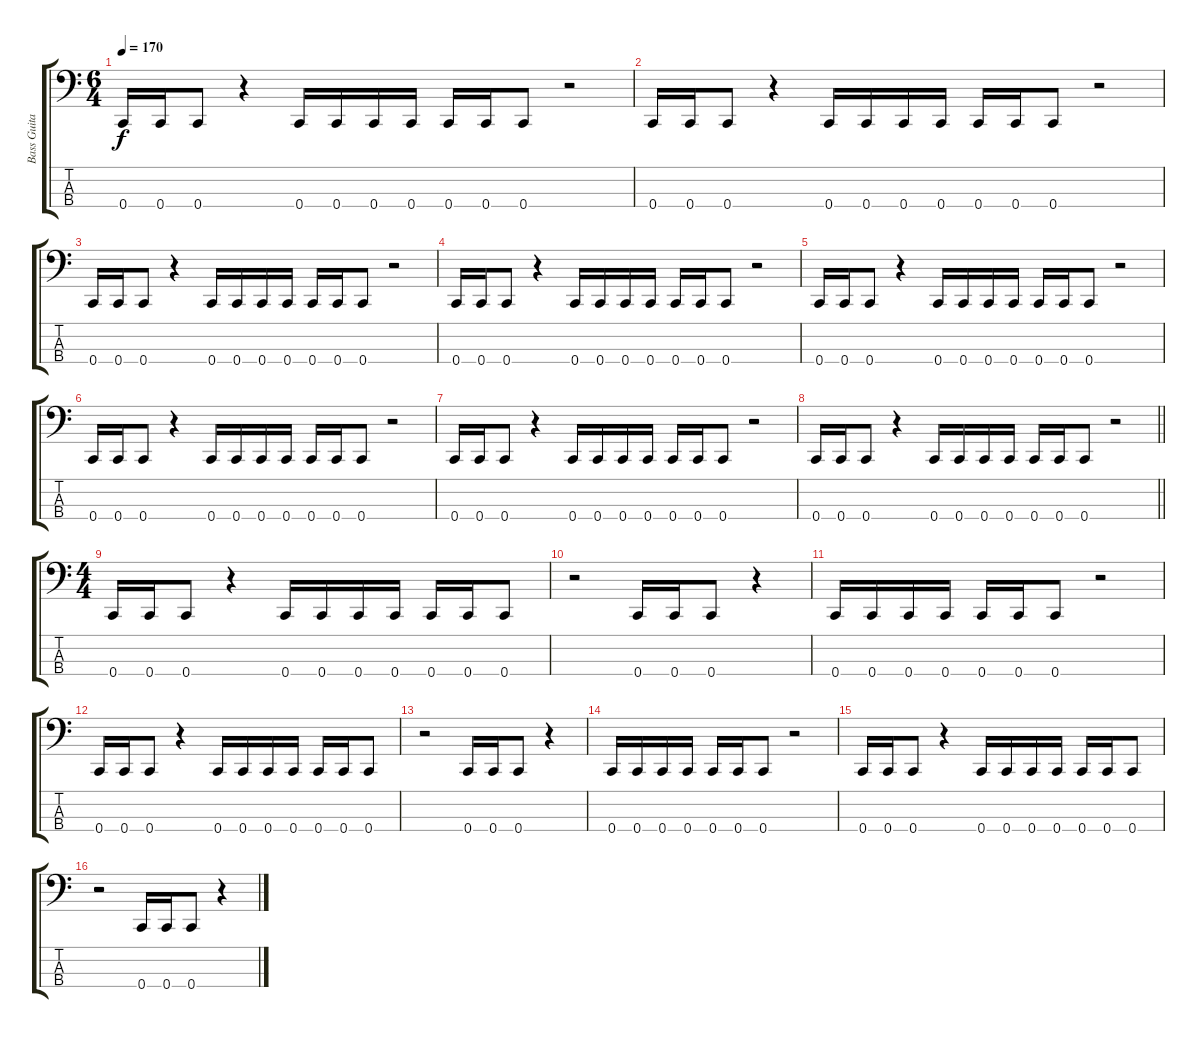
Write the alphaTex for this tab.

\track ("Bass Guitar" "Bass Guita") {instrument electricbasspick}
\staff {score tabs}
\tuning (F2 C2 G1 C1) {hide}
\ts (6 4)
\tempo 170
\clef f4
\ks c
0.4.16{dy f} 0.4.16 0.4.8 r.4 0.4.16 0.4.16 0.4.16 0.4.16 0.4.16 0.4.16 0.4.8 r.2 |
0.4.16 0.4.16 0.4.8 r.4 0.4.16 0.4.16 0.4.16 0.4.16 0.4.16 0.4.16 0.4.8 r.2 |
0.4.16 0.4.16 0.4.8 r.4 0.4.16 0.4.16 0.4.16 0.4.16 0.4.16 0.4.16 0.4.8 r.2 |
0.4.16 0.4.16 0.4.8 r.4 0.4.16 0.4.16 0.4.16 0.4.16 0.4.16 0.4.16 0.4.8 r.2 |
0.4.16 0.4.16 0.4.8 r.4 0.4.16 0.4.16 0.4.16 0.4.16 0.4.16 0.4.16 0.4.8 r.2 |
0.4.16 0.4.16 0.4.8 r.4 0.4.16 0.4.16 0.4.16 0.4.16 0.4.16 0.4.16 0.4.8 r.2 |
0.4.16 0.4.16 0.4.8 r.4 0.4.16 0.4.16 0.4.16 0.4.16 0.4.16 0.4.16 0.4.8 r.2 |
\barLineRight lightlight
0.4.16 0.4.16 0.4.8 r.4 0.4.16 0.4.16 0.4.16 0.4.16 0.4.16 0.4.16 0.4.8 r.2 |
\ts (4 4)
0.4.16 0.4.16 0.4.8 r.4 0.4.16 0.4.16 0.4.16 0.4.16 0.4.16 0.4.16 0.4.8 |
r.2 0.4.16 0.4.16 0.4.8 r.4 |
0.4.16 0.4.16 0.4.16 0.4.16 0.4.16 0.4.16 0.4.8 r.2 |
0.4.16 0.4.16 0.4.8 r.4 0.4.16 0.4.16 0.4.16 0.4.16 0.4.16 0.4.16 0.4.8 |
r.2 0.4.16 0.4.16 0.4.8 r.4 |
0.4.16 0.4.16 0.4.16 0.4.16 0.4.16 0.4.16 0.4.8 r.2 |
0.4.16 0.4.16 0.4.8 r.4 0.4.16 0.4.16 0.4.16 0.4.16 0.4.16 0.4.16 0.4.8 |
r.2 0.4.16 0.4.16 0.4.8 r.4
